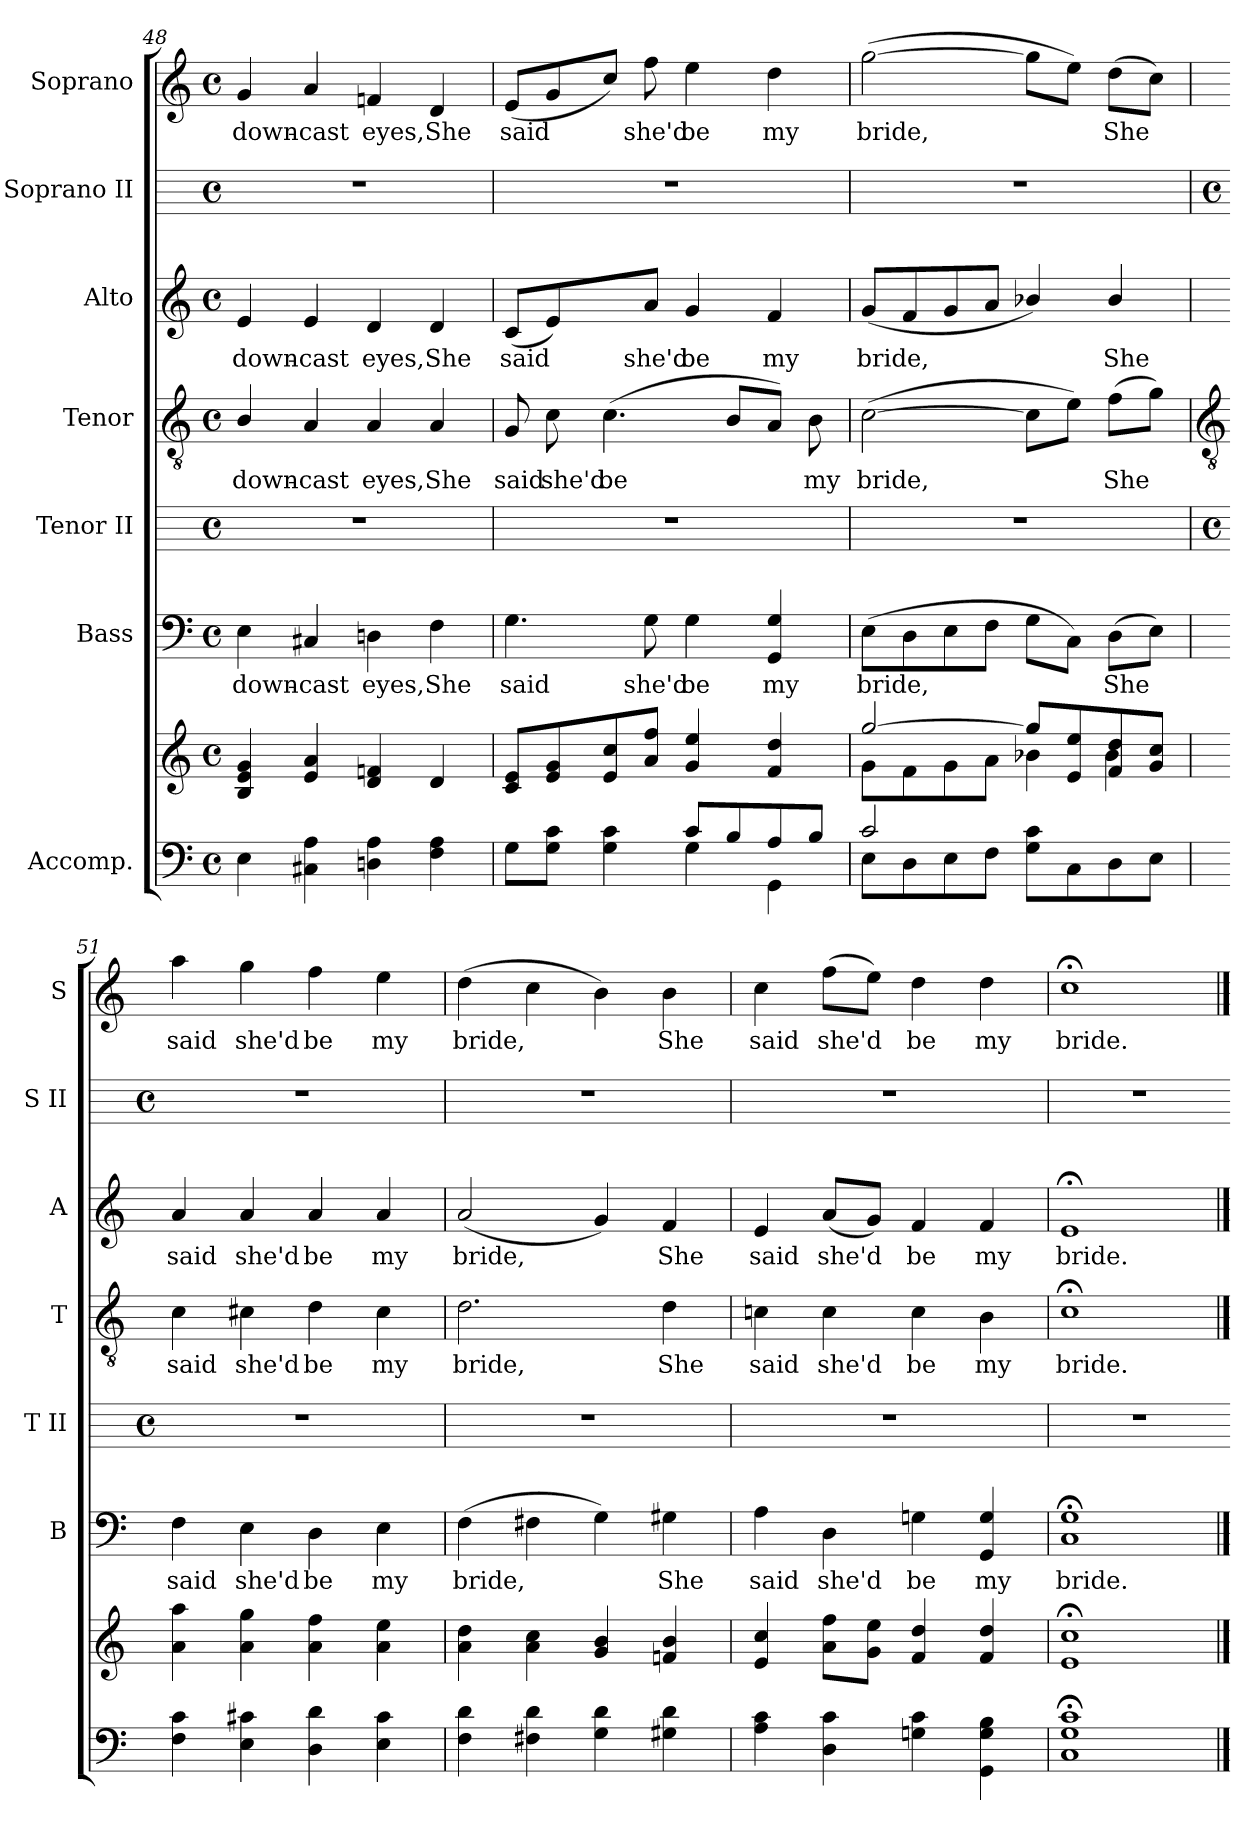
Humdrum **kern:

**kern	**kern	**kern	**text	**kern	**kern	**text	**kern	**text	**kern	**kern	**text
*part7	*part7	*part6	*part6	*part5	*part4	*part4	*part3	*part3	*part2	*part1	*part1
*staff8	*staff7	*staff6	*staff6	*staff5	*staff4	*staff4	*staff3	*staff3	*staff2	*staff1	*staff1
*I"Accomp.	*	*I"Bass	*	*I"Tenor II	*I"Tenor	*	*I"Alto	*	*I"Soprano II	*I"Soprano	*
*	*	*I'B	*	*I'T II	*I'T	*	*I'A	*	*I'S II	*I'S	*
!!LO:LB:g=z
*clefF4	*clefG2	*clefF4	*	*	*clefGv2	*	*clefG2	*	*	*clefG2	*
*k[]	*k[]	*k[]	*	*	*k[]	*	*k[]	*	*	*k[]	*
*C:	*C:	*C:	*	*	*C:	*	*C:	*	*	*C:	*
*M4/4	*M4/4	*M4/4	*	*M4/4	*M4/4	*	*M4/4	*	*M4/4	*M4/4	*
*met(c)	*met(c)	*met(c)	*	*met(c)	*met(c)	*	*met(c)	*	*met(c)	*met(c)	*
=48	=48	=48	=48	=48	=48	=48	=48	=48	=48	=48	=48
*^	*^	*	*	*	*	*	*	*	*	*	*
!	!	!	!	!	!LO:LY:b	!	!	!LO:LY:b	!	!LO:LY:b	!	!	!LO:LY:b
1ryy	4E	4B 4e 4g	1ryy	4E	down-	1r	4B/	down-	4e	down-	1r	4g	down-
!	!	!	!	!	!LO:LY:b	!	!	!LO:LY:b	!	!LO:LY:b	!	!	!LO:LY:b
.	4C#X 4A	4e 4a	.	4C#X	-cast	.	4A	-cast	4e	-cast	.	4a	-cast
!	!	!	!	!	!LO:LY:b	!	!	!LO:LY:b	!	!LO:LY:b	!	!	!LO:LY:b
.	4Dn 4A	4d 4fn	.	4Dn	eyes,	.	4A	eyes,	4d	eyes,	.	4fn	eyes,
!	!	!	!	!	!LO:LY:b	!	!	!LO:LY:b	!	!LO:LY:b	!	!	!LO:LY:b
.	4F 4A	4d	.	4F	She	.	4A	She	4d	She	.	4d	She
=49	=49	=49	=49	=49	=49	=49	=49	=49	=49	=49	=49	=49	=49
!	!	!	!	!	!LO:LY:b	!	!	!LO:LY:b	!	!LO:LY:b	!	!	!LO:LY:b
2ryy	8GL	8c 8eL	1ryy	4.G	said	1r	8G	said	(<8cL	said	1r	(<8eL	said
!	!	!	!	!	!	!	!	!LO:LY:b	!	!	!	!	!
.	8G 8cJ	8e 8g	.	.	.	.	8c	she'd	4e)	.	.	8g	.
!	!	!	!	!	!	!	!	!LO:LY:b	!	!	!	!	!
.	4G 4c	8e 8cc	.	.	.	.	(<4.c	be	.	.	.	8ccJ)	.
!	!	!	!	!	!LO:LY:b	!	!	!	!	!LO:LY:b	!	!	!LO:LY:b
.	.	8a 8ffJ	.	8G	she'd	.	.	.	8aJ	she'd	.	8ff	she'd
!	!	!	!	!	!LO:LY:b	!	!	!	!	!LO:LY:b	!	!	!LO:LY:b
8c/L	4G	4g 4ee	.	4G	be	.	.	.	4g	be	.	4ee	be
8B/	.	.	.	.	.	.	8BL	.	.	.	.	.	.
!	!	!	!	!	!LO:LY:b	!	!	!	!	!LO:LY:b	!	!	!LO:LY:b
8A/	4GG\	4f 4dd	.	4GG 4G	my	.	8AJ)	.	4f	my	.	4dd	my
!	!	!	!	!	!	!	!	!LO:LY:b	!	!	!	!	!
8B/J	.	.	.	.	.	.	8B	my	.	.	.	.	.
=50	=50	=50	=50	=50	=50	=50	=50	=50	=50	=50	=50	=50	=50
!	!	!	!	!	!LO:LY:b	!	!	!LO:LY:b	!	!LO:LY:b	!	!	!LO:LY:b
2c/	8EL	[2gg/	8g\L	(>8EL	bride,	1r	(>[2c	bride,	(<8gL	bride,	1r	(>[2gg	bride,
.	8D	.	8f\	8D	.	.	.	.	8f	.	.	.	.
.	8E	.	8g\	8E	.	.	.	.	8g	.	.	.	.
.	8FJ	.	8a\J	8FJ	.	.	.	.	8aJ	.	.	.	.
2ryy	8G 8cL	8gg/L]	4b-X\	8GL	.	.	8cL]	.	4b-X/)	.	.	8ggL]	.
.	8C	8e 8ee	.	8CJ)	.	.	8eJ)	.	.	.	.	8eeJ)	.
!	!	!	!	!	!LO:LY:b	!	!	!LO:LY:b	!	!LO:LY:b	!	!	!LO:LY:b
.	8D	8f 8dd	4b-\	(>8DL	She	.	(>8fL	She	4b-/	She	.	(>8ddL	She
.	8EJ	8g 8ccJ	.	8EJ)	.	.	8gJ)	.	.	.	.	8ccJ)	.
*v	*v	*	*	*	*	*	*	*	*	*	*	*	*
*	*v	*v	*	*	*	*	*	*	*	*	*	*
!!LO:LB:g=z
=51	=51	=51	=51	=51	=51	=51	=51	=51	=51	=51	=51
*	*	*	*	*	*clefGv2	*	*	*	*	*	*
*	*	*	*	*M4/4	*	*	*	*	*M4/4	*	*
*	*	*	*	*met(c)	*	*	*	*	*met(c)	*	*
*^	*	*	*	*	*	*	*	*	*	*	*
!	!	!	!	!LO:LY:b	!	!	!LO:LY:b	!	!LO:LY:b	!	!	!LO:LY:b
*v	*v	*	*	*	*	*	*	*	*	*	*	*
4F 4c	4a 4aa	4F	said	1r	4c	said	4a	said	1r	4aa	said
!	!	!	!LO:LY:b	!	!	!LO:LY:b	!	!LO:LY:b	!	!	!LO:LY:b
4E 4c#X	4a 4gg	4E	she'd	.	4c#X	she'd	4a	she'd	.	4gg	she'd
!	!	!	!LO:LY:b	!	!	!LO:LY:b	!	!LO:LY:b	!	!	!LO:LY:b
4D 4d	4a 4ff	4D	be	.	4d	be	4a	be	.	4ff	be
!	!	!	!LO:LY:b	!	!	!LO:LY:b	!	!LO:LY:b	!	!	!LO:LY:b
4E 4c#	4a 4ee	4E	my	.	4c#	my	4a	my	.	4ee	my
=52	=52	=52	=52	=52	=52	=52	=52	=52	=52	=52	=52
!	!	!	!LO:LY:b	!	!	!LO:LY:b	!	!LO:LY:b	!	!	!LO:LY:b
4F 4d	4a 4dd	(>4F	bride,	1r	2.d	bride,	(<2a	bride,	1r	(>4dd	bride,
4F#X 4d	4a 4cc	4F#X	.	.	.	.	.	.	.	4cc	.
4G 4d	4g 4b	4G)	.	.	.	.	4g)	.	.	4b)	.
!	!	!	!LO:LY:b	!	!	!LO:LY:b	!	!LO:LY:b	!	!	!LO:LY:b
4G#X 4d	4fn 4b	4G#X	She	.	4d	She	4f	She	.	4b	She
=53	=53	=53	=53	=53	=53	=53	=53	=53	=53	=53	=53
!	!	!	!LO:LY:b	!	!	!LO:LY:b	!	!LO:LY:b	!	!	!LO:LY:b
4A 4c	4e 4cc	4A	said	1r	4cn	said	4e	said	1r	4cc	said
!	!	!	!LO:LY:b	!	!	!LO:LY:b	!	!LO:LY:b	!	!	!LO:LY:b
4D 4c	8a 8ffL	4D	she'd	.	4c	she'd	(<8aL	she'd	.	(>8ffL	she'd
.	8g 8eeJ	.	.	.	.	.	8gJ)	.	.	8eeJ)	.
!	!	!	!LO:LY:b	!	!	!LO:LY:b	!	!LO:LY:b	!	!	!LO:LY:b
4Gn 4c	4f 4dd	4Gn	be	.	4c	be	4f	be	.	4dd	be
!	!	!	!LO:LY:b	!	!	!LO:LY:b	!	!LO:LY:b	!	!	!LO:LY:b
4GG 4G 4B	4f 4dd	4GG 4G	my	.	4B	my	4f	my	.	4dd	my
=54	=54	=54	=54	=54	=54	=54	=54	=54	=54	=54	=54
!	!	!	!LO:LY:b	!	!	!LO:LY:b	!	!LO:LY:b	!	!	!LO:LY:b
1C; 1G; 1c;	1e;< 1cc;<	1C;< 1G;<	bride.	1r	1c;<	bride.	1e;<	bride.	1r	1cc;<	bride.
==	==	==	==	=	==	==	==	==	=	==	==
*-	*-	*-	*-	*-	*-	*-	*-	*-	*-	*-	*-
